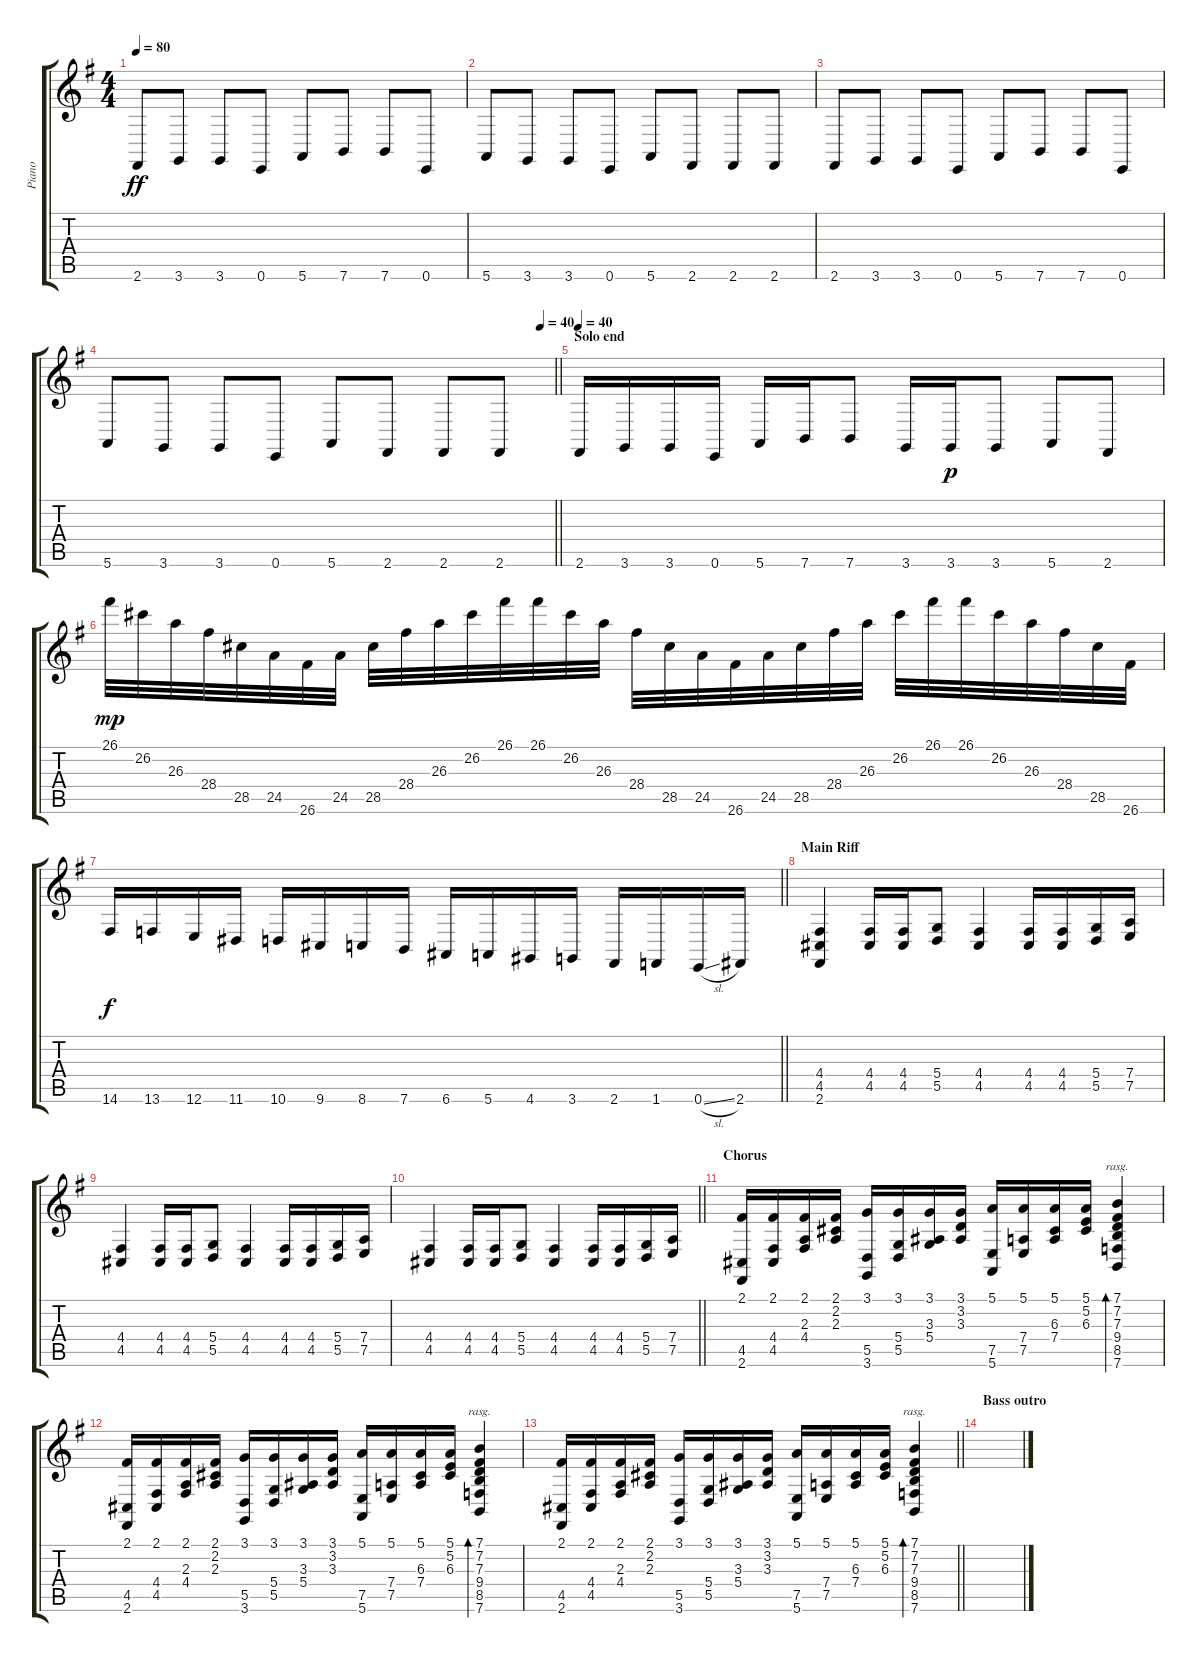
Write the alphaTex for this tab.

\track ("Piano" "Piano") {instrument acousticgrandpiano}
\staff {score tabs}
\tuning (E4 B3 G3 D3 A2 E2) {hide}
\ts (4 4)
\tempo 80
\clef g2
\ks eminor
2.6.8{dy ff} 3.6.8 3.6.8 0.6.8 5.6.8 7.6.8 7.6.8 0.6.8 |
5.6.8 3.6.8 3.6.8 0.6.8 5.6.8 2.6.8 2.6.8 2.6.8 |
2.6.8 3.6.8 3.6.8 0.6.8 5.6.8 7.6.8 7.6.8 0.6.8 |
\tempo (40 0.96875)
\barLineRight lightlight
5.6.8 3.6.8 3.6.8 0.6.8 5.6.8 2.6.8 2.6.8 2.6.8 |
\section ("" "Solo end")
\tempo 40
2.6.16 3.6.16 3.6.16 0.6.16 5.6.16 7.6.16 7.6.8 3.6.16 3.6.16{dy p} 3.6.8 5.6.8 2.6.8 |
26.1.32{dy mp} 26.2.32 26.3.32 28.4.32 28.5.32 24.5.32 26.6.32 24.5.32 28.5.32 28.4.32 26.3.32 26.2.32 26.1.32 26.1.32 26.2.32 26.3.32 28.4.32 28.5.32 24.5.32 26.6.32 24.5.32 28.5.32 28.4.32 26.3.32 26.2.32 26.1.32 26.1.32 26.2.32 26.3.32 28.4.32 28.5.32 26.6.32 |
\barLineRight lightlight
14.6.16{dy f} 13.6.16 12.6.16 11.6.16 10.6.16 9.6.16 8.6.16 7.6.16 6.6.16 5.6.16 4.6.16 3.6.16 2.6.16 1.6.16 0.6{sl}.16 2.6.16 |
\section ("" "Main Riff")
(4.4 4.5 2.6).4 (4.4 4.5).16 (4.4 4.5).16 (5.4 5.5).8 (4.4 4.5).4 (4.4 4.5).16 (4.4 4.5).16 (5.4 5.5).16 (7.4 7.5).16 |
(4.4 4.5).4 (4.4 4.5).16 (4.4 4.5).16 (5.4 5.5).8 (4.4 4.5).4 (4.4 4.5).16 (4.4 4.5).16 (5.4 5.5).16 (7.4 7.5).16 |
\barLineRight lightlight
(4.4 4.5).4 (4.4 4.5).16 (4.4 4.5).16 (5.4 5.5).8 (4.4 4.5).4 (4.4 4.5).16 (4.4 4.5).16 (5.4 5.5).16 (7.4 7.5).16 |
\section ("" "Chorus")
(2.1 4.5 2.6).16 (2.1 4.4 4.5).16 (2.1 2.3 4.4).16 (2.1 2.2 2.3).16 (3.1 5.5 3.6).16 (3.1 5.4 5.5).16 (3.1 3.3 5.4).16 (3.1 3.2 3.3).16 (5.1 7.5 5.6).16 (5.1 7.4 7.5).16 (5.1 6.3 7.4).16 (5.1 5.2 6.3).16 (7.1 7.2 7.3 9.4 8.5 7.6).4{bd 120 rasg ii} |
(2.1 4.5 2.6).16 (2.1 4.4 4.5).16 (2.1 2.3 4.4).16 (2.1 2.2 2.3).16 (3.1 5.5 3.6).16 (3.1 5.4 5.5).16 (3.1 3.3 5.4).16 (3.1 3.2 3.3).16 (5.1 7.5 5.6).16 (5.1 7.4 7.5).16 (5.1 6.3 7.4).16 (5.1 5.2 6.3).16 (7.1 7.2 7.3 9.4 8.5 7.6).4{bd 120 rasg ii} |
\barLineRight lightlight
(2.1 4.5 2.6).16 (2.1 4.4 4.5).16 (2.1 2.3 4.4).16 (2.1 2.2 2.3).16 (3.1 5.5 3.6).16 (3.1 5.4 5.5).16 (3.1 3.3 5.4).16 (3.1 3.2 3.3).16 (5.1 7.5 5.6).16 (5.1 7.4 7.5).16 (5.1 6.3 7.4).16 (5.1 5.2 6.3).16 (7.1 7.2 7.3 9.4 8.5 7.6).4{bd 120 rasg ii} |
\section ("" "Bass outro")
